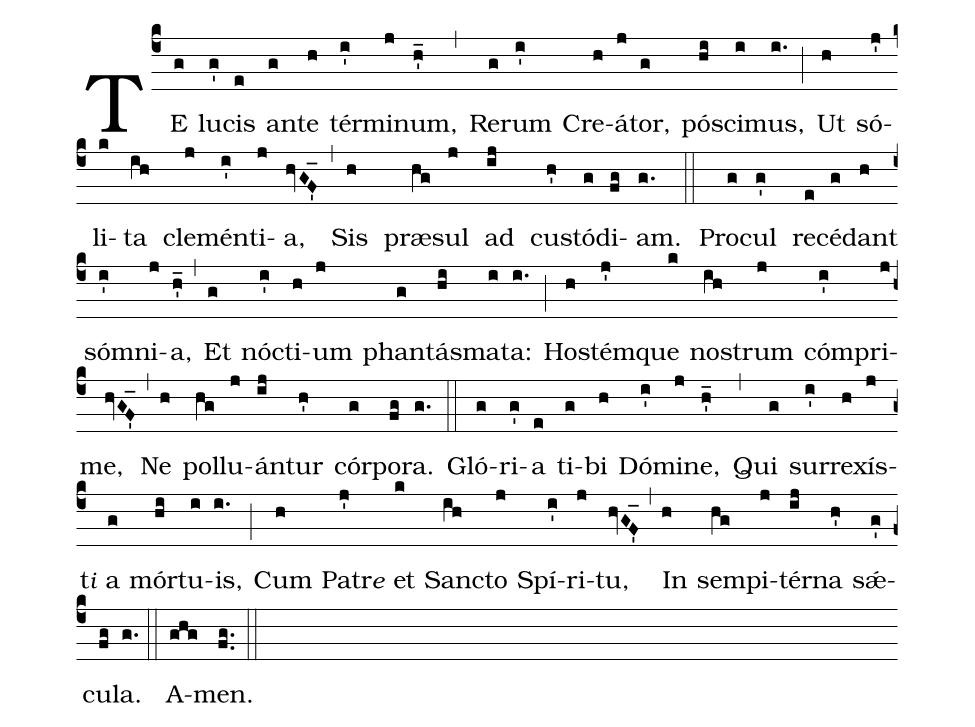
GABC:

%%
(c4)
TE(g) lu(g')cis(e) an(g)te(h) tér(i')mi(j)num,(h'_) (,)
Re(g)rum(i') Cre(h)á(j)tor,(g) pó(hi)sci(i)mus,(i.) (;)
Ut(h) só(j')li(k)ta(ih) cle(j)mén(i')ti(j)a,(hvGF'_) (,)
Sis(h) præ(hg)sul(j) ad(ij) cu(h')stó(g)di(fg)am.(g.) (::)

Pro(g)cul(g') re(e)cé(g)dant(h) sóm(i')ni(j)a,(h'_) (,)
Et(g) nó(i')cti(h)um(j) phan(g)tás(hi)ma(i)ta:(i.) (;)
Ho(h)stém(j')que(k) no(ih)strum(j) cóm(i')pri(j)me,(hvGF'_) (,)
Ne(h) pol(hg)lu(j)án(ij)tur(h') cór(g)po(fg)ra.(g.) (::)

Gló(g)ri(g')a(e) ti(g)bi(h) Dó(i')mi(j)ne,(h'_) (,)
Qui(g) sur(i')re(h)xís(j)t<e>i</e> {a}(g) mór(hi)tu(i)is,(i.) (;)
Cum(h) Pa(j')tr<e>e</e> {e}t(k) Sanc(ih)to(j) Spí(i')ri(j)tu,(hvGF'_) (,)
In(h) sem(hg)pi(j)tér(ij)na(h') sǽ(g')cu(fg)la.(g.) (::)

A(ghg)men.(fg..) (::)
